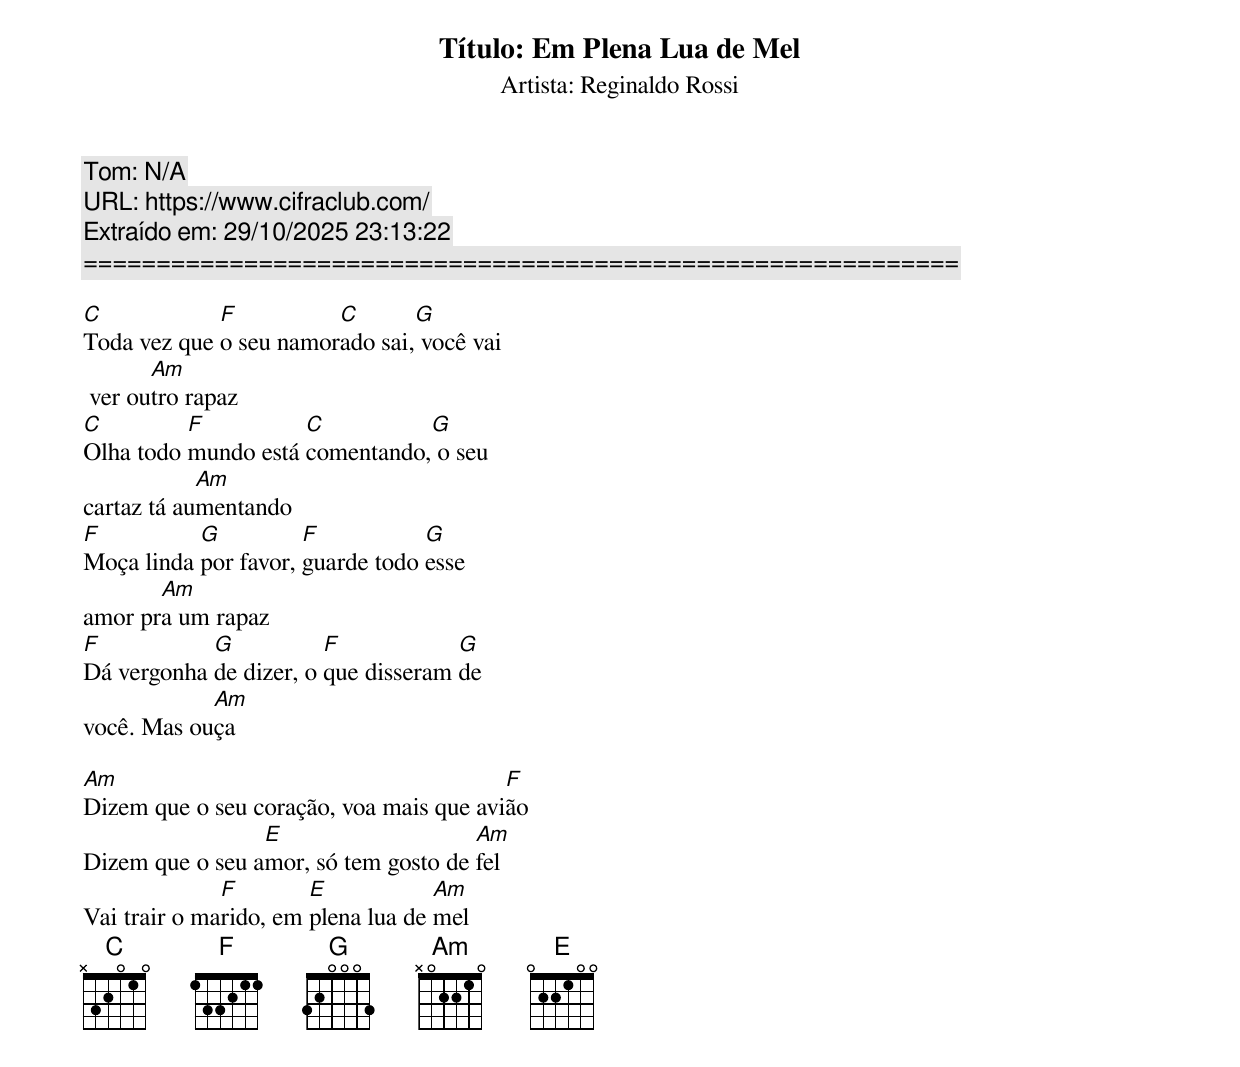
Título: Em Plena Lua de Mel
Artista: Reginaldo Rossi
Tom: N/A
URL: https://www.cifraclub.com/
Extraído em: 29/10/2025 23:13:22
============================================================

C            F          C       G
Toda vez que o seu namorado sai, você vai
       Am
 ver outro rapaz
C         F          C          G
Olha todo mundo está comentando, o seu
            Am
cartaz tá aumentando
F          G          F           G
Moça linda por favor, guarde todo esse
       Am
amor pra um rapaz
F           G           F            G
Dá vergonha de dizer, o que disseram de
            Am
você. Mas ouça

Am                                       F
Dizem que o seu coração, voa mais que avião
                 E                    Am
Dizem que o seu amor, só tem gosto de fel
              F        E            Am
Vai trair o marido, em plena lua de mel
